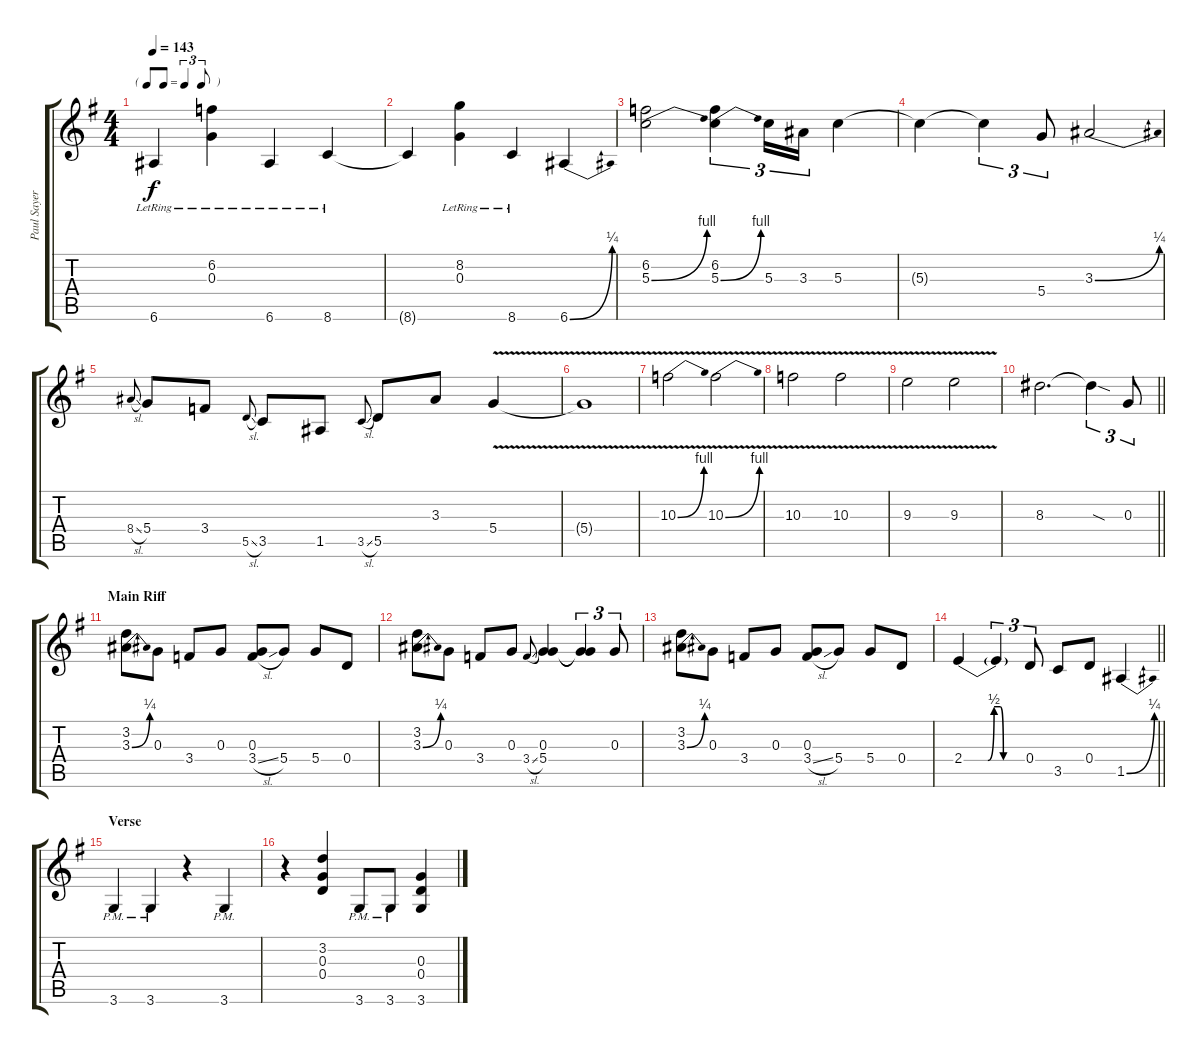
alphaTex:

\track ("Paul Sayer" "Paul Sayer") {instrument overdrivenguitar}
\staff {score tabs}
\tuning (E4 B3 G3 D3 A2 E2) {hide}
\ts (4 4)
\tf triplet8th
\tempo 143
\clef g2
\ks g
6.6{lr}.4{dy f} (6.2{lr} 0.3{lr}).4 6.6{lr}.4 8.6{lr}.4 |
8.6{t}.4 (8.2{lr} 0.3{lr}).4 8.6{lr}.4 6.6{be (bend 0 0 60 1)}.4 |
(6.2 5.3{be (bend 0 0 60 4)}).2 (6.2 5.3{be (bend 0 0 60 4)}).4{tu (3 2)} 5.3.16{tu (3 2)} 3.3.16{tu (3 2)} 5.3.4 |
5.3{t}.4 5.3{t}.4{tu (3 2)} 5.4.8{tu (3 2)} 3.3{be (bend 0 0 60 1)}.2 |
8.4{sl}.8{gr onbeat} 5.4.8 3.4.8 5.5{sl}.8{gr onbeat} 3.5.8 1.5.8 3.5{sl}.8{gr onbeat} 5.5.8 3.3.8 5.4{v}.4 |
5.4{t}.1 |
10.3{be (bend 0 0 60 4) v}.2 10.3{be (bend 0 0 60 4) v}.2 |
10.3{v}.2 10.3{v}.2 |
9.3{v}.2 9.3{v}.2 |
\barLineRight lightlight
8.3.2{d} 8.3{sod t}.4{tu (3 2)} 0.3.8{tu (3 2)} |
\section ("" "Main Riff")
(3.2 3.3{be (bend 0 0 60 1)}).8 0.3.8 3.4.8 0.3.8 (0.3 3.4{sl}).8 5.4.8 5.4.8 0.4.8 |
(3.2 3.3{be (bend 0 0 60 1)}).8 0.3.8 3.4.8 0.3.8 3.4{sl}.8{gr onbeat} (0.3 5.4).4 (0.3{t} 5.4{t}).4{tu (3 2)} 0.3.8{tu (3 2)} |
(3.2 3.3{be (bend 0 0 60 1)}).8 0.3.8 3.4.8 0.3.8 (0.3 3.4{sl}).8 5.4.8 5.4.8 0.4.8 |
\barLineRight lightlight
2.4{be (custom 0 0 23 0 29 2 35 2 38 0 46 0 60 0)}.4 2.4{t}.4{tu (3 2)} 0.4.8{tu (3 2)} 3.5.8 0.4.8 1.5{be (bend 0 0 60 1)}.4 |
\section ("" "Verse")
3.6{pm}.4 3.6{pm}.4 r.4 3.6{pm}.4 |
r.4 (3.2 0.3 0.4).4 3.6{pm}.8 3.6{pm}.8 (0.3 0.4 3.6).4
